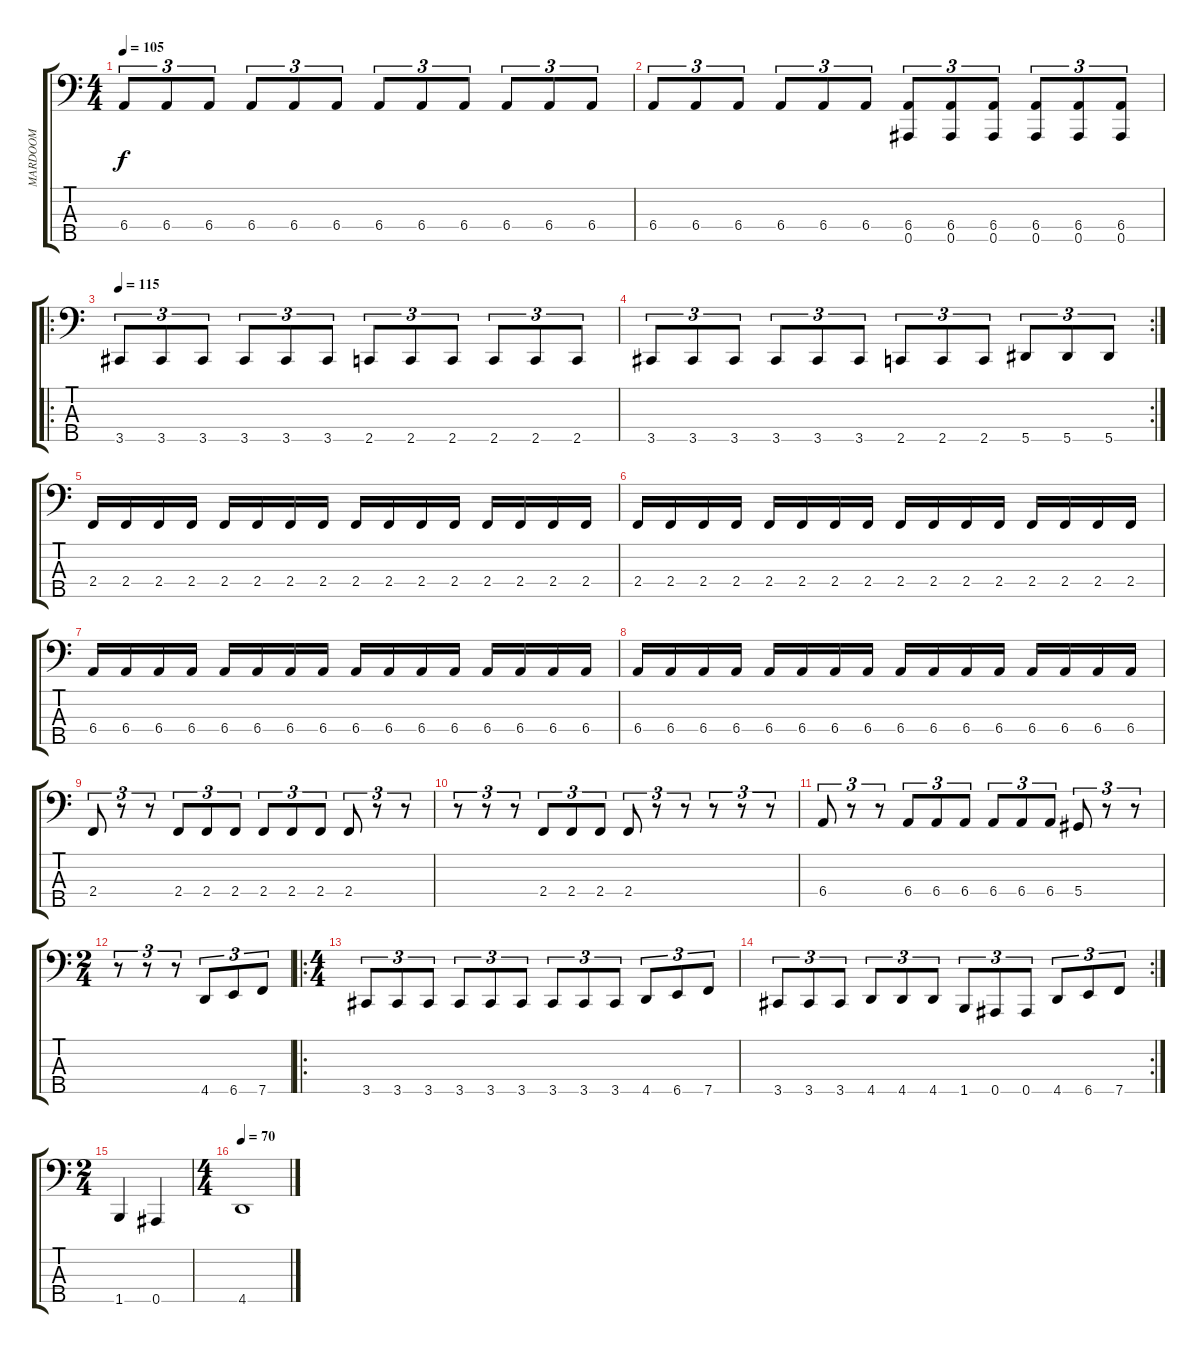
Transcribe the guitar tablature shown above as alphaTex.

\track ("MARDOOM" "MARDOOM") {instrument electricbassfinger}
\staff {score tabs}
\tuning (Gb2 Db2 Ab1 Eb1 Bb0) {hide}
\ts (4 4)
\tempo 105
\clef f4
\ks c
6.4.8{tu (3 2) dy f} 6.4.8{tu (3 2)} 6.4.8{tu (3 2)} 6.4.8{tu (3 2)} 6.4.8{tu (3 2)} 6.4.8{tu (3 2)} 6.4.8{tu (3 2)} 6.4.8{tu (3 2)} 6.4.8{tu (3 2)} 6.4.8{tu (3 2)} 6.4.8{tu (3 2)} 6.4.8{tu (3 2)} |
6.4.8{tu (3 2)} 6.4.8{tu (3 2)} 6.4.8{tu (3 2)} 6.4.8{tu (3 2)} 6.4.8{tu (3 2)} 6.4.8{tu (3 2)} (6.4 0.5).8{tu (3 2)} (6.4 0.5).8{tu (3 2)} (6.4 0.5).8{tu (3 2)} (6.4 0.5).8{tu (3 2)} (6.4 0.5).8{tu (3 2)} (6.4 0.5).8{tu (3 2)} |
\ro
\tempo 115
3.5.8{tu (3 2)} 3.5.8{tu (3 2)} 3.5.8{tu (3 2)} 3.5.8{tu (3 2)} 3.5.8{tu (3 2)} 3.5.8{tu (3 2)} 2.5.8{tu (3 2)} 2.5.8{tu (3 2)} 2.5.8{tu (3 2)} 2.5.8{tu (3 2)} 2.5.8{tu (3 2)} 2.5.8{tu (3 2)} |
\rc 2
3.5.8{tu (3 2)} 3.5.8{tu (3 2)} 3.5.8{tu (3 2)} 3.5.8{tu (3 2)} 3.5.8{tu (3 2)} 3.5.8{tu (3 2)} 2.5.8{tu (3 2)} 2.5.8{tu (3 2)} 2.5.8{tu (3 2)} 5.5.8{tu (3 2)} 5.5.8{tu (3 2)} 5.5.8{tu (3 2)} |
2.4.16 2.4.16 2.4.16 2.4.16 2.4.16 2.4.16 2.4.16 2.4.16 2.4.16 2.4.16 2.4.16 2.4.16 2.4.16 2.4.16 2.4.16 2.4.16 |
2.4.16 2.4.16 2.4.16 2.4.16 2.4.16 2.4.16 2.4.16 2.4.16 2.4.16 2.4.16 2.4.16 2.4.16 2.4.16 2.4.16 2.4.16 2.4.16 |
6.4.16 6.4.16 6.4.16 6.4.16 6.4.16 6.4.16 6.4.16 6.4.16 6.4.16 6.4.16 6.4.16 6.4.16 6.4.16 6.4.16 6.4.16 6.4.16 |
6.4.16 6.4.16 6.4.16 6.4.16 6.4.16 6.4.16 6.4.16 6.4.16 6.4.16 6.4.16 6.4.16 6.4.16 6.4.16 6.4.16 6.4.16 6.4.16 |
2.4.8{tu (3 2)} r.8{tu (3 2)} r.8{tu (3 2)} 2.4.8{tu (3 2)} 2.4.8{tu (3 2)} 2.4.8{tu (3 2)} 2.4.8{tu (3 2)} 2.4.8{tu (3 2)} 2.4.8{tu (3 2)} 2.4.8{tu (3 2)} r.8{tu (3 2)} r.8{tu (3 2)} |
r.8{tu (3 2)} r.8{tu (3 2)} r.8{tu (3 2)} 2.4.8{tu (3 2)} 2.4.8{tu (3 2)} 2.4.8{tu (3 2)} 2.4.8{tu (3 2)} r.8{tu (3 2)} r.8{tu (3 2)} r.8{tu (3 2)} r.8{tu (3 2)} r.8{tu (3 2)} |
6.4.8{tu (3 2)} r.8{tu (3 2)} r.8{tu (3 2)} 6.4.8{tu (3 2)} 6.4.8{tu (3 2)} 6.4.8{tu (3 2)} 6.4.8{tu (3 2)} 6.4.8{tu (3 2)} 6.4.8{tu (3 2)} 5.4.8{tu (3 2)} r.8{tu (3 2)} r.8{tu (3 2)} |
\ts (2 4)
r.8{tu (3 2)} r.8{tu (3 2)} r.8{tu (3 2)} 4.5.8{tu (3 2)} 6.5.8{tu (3 2)} 7.5.8{tu (3 2)} |
\ro
\ts (4 4)
3.5.8{tu (3 2)} 3.5.8{tu (3 2)} 3.5.8{tu (3 2)} 3.5.8{tu (3 2)} 3.5.8{tu (3 2)} 3.5.8{tu (3 2)} 3.5.8{tu (3 2)} 3.5.8{tu (3 2)} 3.5.8{tu (3 2)} 4.5.8{tu (3 2)} 6.5.8{tu (3 2)} 7.5.8{tu (3 2)} |
\rc 2
3.5.8{tu (3 2)} 3.5.8{tu (3 2)} 3.5.8{tu (3 2)} 4.5.8{tu (3 2)} 4.5.8{tu (3 2)} 4.5.8{tu (3 2)} 1.5.8{tu (3 2)} 0.5.8{tu (3 2)} 0.5.8{tu (3 2)} 4.5.8{tu (3 2)} 6.5.8{tu (3 2)} 7.5.8{tu (3 2)} |
\ts (2 4)
1.5.4 0.5.4 |
\ts (4 4)
\tempo 70
4.5.1
